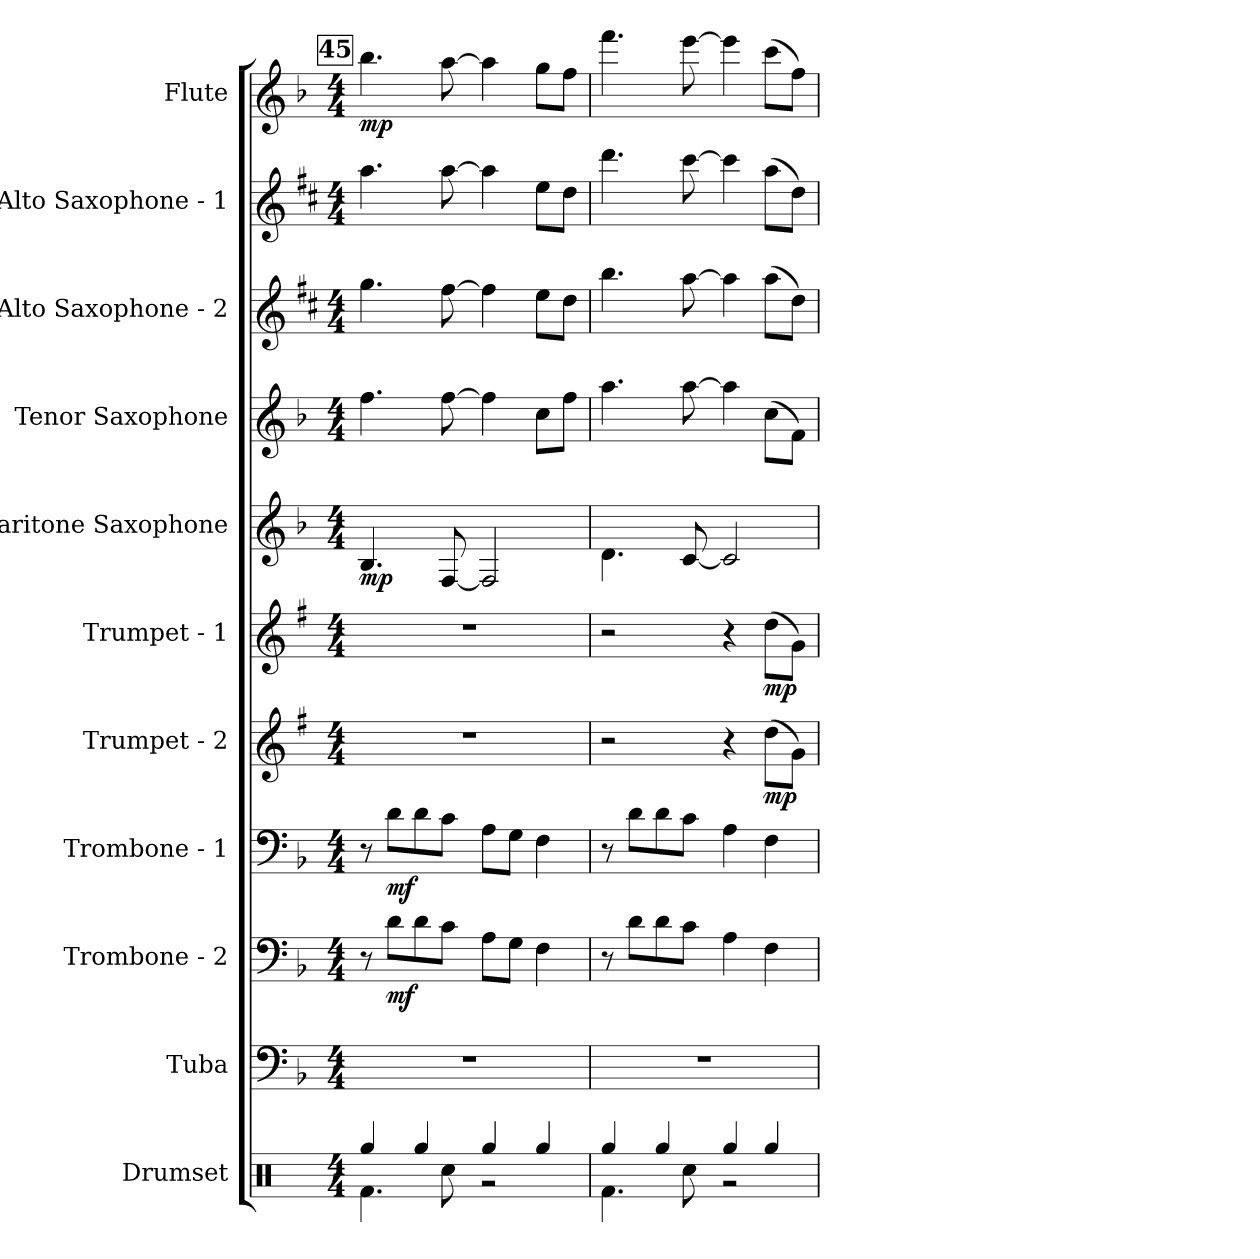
**kern	**kern	**kern	**dynam	**kern	**dynam	**kern	**dynam	**kern	**dynam	**kern	**dynam	**kern	**kern	**kern	**kern	**dynam
*part11	*part10	*part9	*part9	*part8	*part8	*part7	*part7	*part6	*part6	*part5	*part5	*part4	*part3	*part2	*part1	*part1
*staff11	*staff10	*staff9	*staff9	*staff8	*staff8	*staff7	*staff7	*staff6	*staff6	*staff5	*staff5	*staff4	*staff3	*staff2	*staff1	*staff1
*I"Drumset	*I"Tuba	*I"Trombone - 2	*	*I"Trombone - 1	*	*I"Trumpet - 2	*	*I"Trumpet - 1	*	*I"Baritone Saxophone	*	*I"Tenor Saxophone	*I"Alto Saxophone - 2	*I"Alto Saxophone - 1	*I"Flute	*
*I'Drs.	*I'Tba.	*I'Tbn. - 2	*	*I'Tbn. - 1	*	*I'Tpt.  - 2	*	*I'Tpt. - 1	*	*I'Bar. Sax.	*	*I'T. Sax.	*I'A. Sax. - 2	*I'A. Sax. - 1	*I'Fl.	*
*clefX	*clefF4	*clefF4	*	*clefF4	*	*clefG2	*	*clefG2	*	*clefG2	*	*clefG2	*clefG2	*clefG2	*clefG2	*
*	*	*	*	*	*	*ITrd1c2	*	*ITrd1c2	*	*ITrd12c21	*	*ITrd8c14	*ITrd5c9	*ITrd5c9	*	*
*k[]	*k[b-]	*k[b-]	*	*k[b-]	*	*k[b-]	*	*k[b-]	*	*k[b-]	*	*k[b-]	*k[b-]	*k[b-]	*k[b-]	*
*M4/4	*M4/4	*M4/4	*	*M4/4	*	*M4/4	*	*M4/4	*	*M4/4	*	*M4/4	*M4/4	*M4/4	*M4/4	*
!!LO:REH:place=s1:a:B:fs=14:t=45
=45	=45	=45	=45	=45	=45	=45	=45	=45	=45	=45	=45	=45	=45	=45	=45	=45
*^	*	*	*	*	*	*	*	*	*	*	*	*	*	*	*	*
!	!	!	!	!	!	!	!	!	!	!	!	!LO:DY:b	!	!	!	!	!LO:DY:b
4Rgg/	4.Rf\	1r	8r	.	8r	.	1r	.	1r	.	4.BB-/	mp	4.f\	4.b-\	4.cc\	4.bb-\	mp
!	!	!	!	!LO:DY:b	!	!LO:DY:b	!	!	!	!	!	!	!	!	!	!	!
.	.	.	8d\L	mf	8d\L	mf	.	.	.	.	.	.	.	.	.	.	.
4Rgg/	.	.	8d\	.	8d\	.	.	.	.	.	.	.	.	.	.	.	.
.	8Rcc\	.	8c\J	.	8c\J	.	.	.	.	.	[8FF/	.	[8f\	[8a\	[8cc\	[8aa\	.
4Rgg/	2r	.	8A\L	.	8A\L	.	.	.	.	.	2FF/]	.	4f\]	4a\]	4cc\]	4aa\]	.
.	.	.	8G\J	.	8G\J	.	.	.	.	.	.	.	.	.	.	.	.
4Rgg/	.	.	4F\	.	4F\	.	.	.	.	.	.	.	8c\L	8g\L	8g\L	8gg\L	.
.	.	.	.	.	.	.	.	.	.	.	.	.	8f\J	8f\J	8f\J	8ff\J	.
=46	=46	=46	=46	=46	=46	=46	=46	=46	=46	=46	=46	=46	=46	=46	=46	=46	=46
4Rgg/	4.Rf\	1r	8r	.	8r	.	2r	.	2r	.	4.D\	.	4.a\	4.dd\	4.ff\	4.fff\	.
.	.	.	8d\L	.	8d\L	.	.	.	.	.	.	.	.	.	.	.	.
4Rgg/	.	.	8d\	.	8d\	.	.	.	.	.	.	.	.	.	.	.	.
.	8Rcc\	.	8c\J	.	8c\J	.	.	.	.	.	[8C/	.	[8a\	[8cc\	[8ee\	[8eee\	.
4Rgg/	2r	.	4A\	.	4A\	.	4r	.	4r	.	2C/]	.	4a\]	4cc\]	4ee\]	4eee\]	.
!	!	!	!	!	!	!	!	!LO:DY:b	!	!LO:DY:b	!	!	!	!	!	!	!
4Rgg/	.	.	4F\	.	4F\	.	(8cc\L	mp	(8cc\L	mp	.	.	(8c\L	(8cc\L	(8cc\L	(8ccc\L	.
.	.	.	.	.	.	.	8f\J)	.	8f\J)	.	.	.	8F\J)	8f\J)	8f\J)	8ff\J)	.
*v	*v	*	*	*	*	*	*	*	*	*	*	*	*	*	*	*	*
=	=	=	=	=	=	=	=	=	=	=	=	=	=	=	=	=
*-	*-	*-	*-	*-	*-	*-	*-	*-	*-	*-	*-	*-	*-	*-	*-	*-
